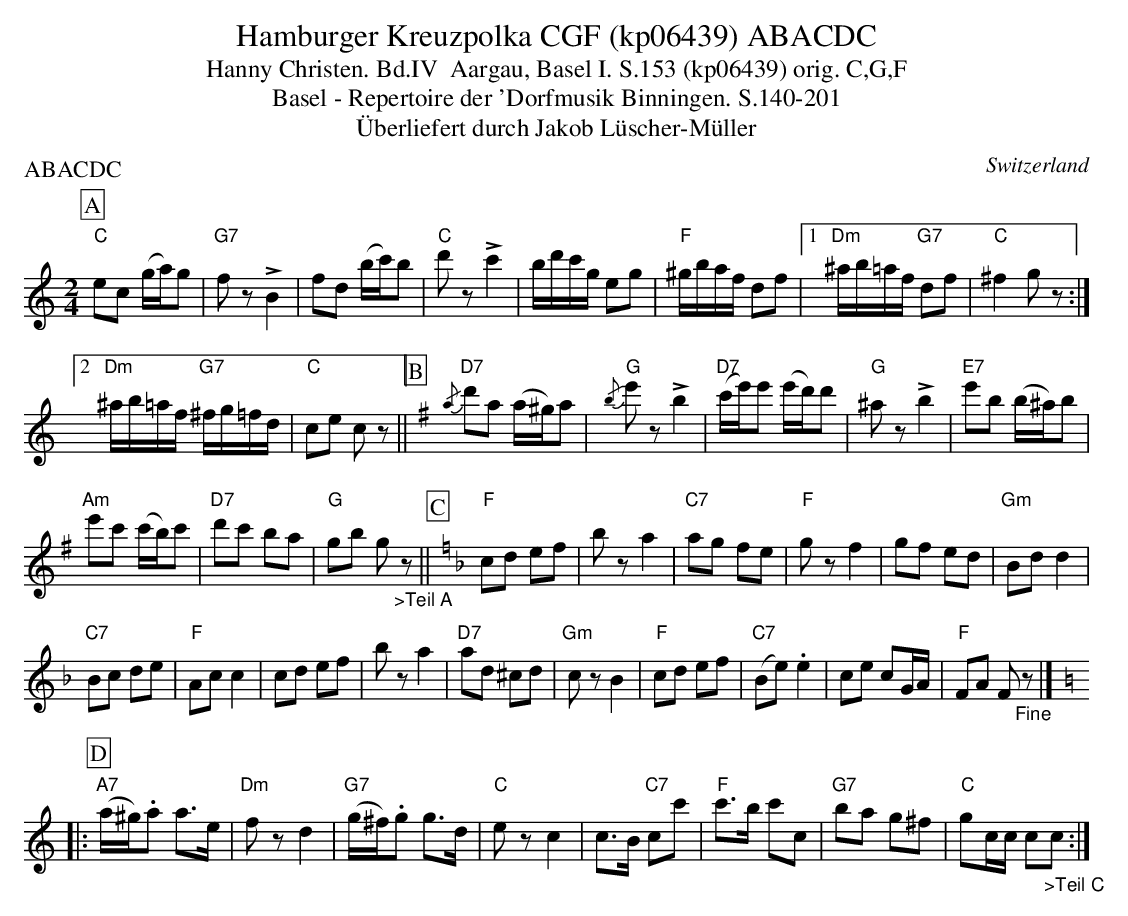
X:1
T:Hamburger Kreuzpolka CGF (kp06439) ABACDC
T:Hanny Christen. Bd.IV  Aargau, Basel I. S.153 (kp06439) orig. C,G,F
T: Basel - Repertoire der 'Dorfmusik Binningen. S.140-201
T:Überliefert durch Jakob Lüscher-Müller
P:ABACDC
M:2/4
L:1/8
O:Switzerland
K:C major
[P:A] "C"ec (g/a/)g | "G7"fz!>!B2 | fd (b/c'/)b | "C"d'z!>!c'2 | b/d'/c'/g/ eg | "F"^g/b/a/f/ df |1 "Dm"^a/b/=a/f/ "G7"df | "C"^f2gz :|2
"Dm"^a/b/=a/f/ "G7"^f/g/=f/d/ | "C"ce cz || [P:B] [K:G] "D7"{/a}d'a (a/^g/)a | "G"{/b}e'z!>!b2 | "D7"(c'/e'/)e' (e'/d'/)d' | "G"^az!>!b2 | "E7"e'b (b/^a/)b |
"Am"e'c' (c'/b/)c' | "D7"d'c' ba | "G"gb g"_>Teil A"z || [P:C] [K:F] "F"cd ef | bza2 | "C7"ag fe | "F"gzf2 | gf ed | "Gm"Bdd2 |
"C7"Bc de | "F"Acc2 | cd ef | bza2 | "D7"ad ^cd | "Gm"czB2 | "F"cd ef | ("C7"Be).e2 | ce cG/A/ | "_""F"FA F"_Fine"z |] [P:D] [K:C]
|: "A7"(a/^g/).a a>e | "Dm"fzd2 | "G7"(g/^f/).g g>d | "C"ezc2 | c>B "C7"cc' | "F"c'>b c'c | "G7"ba g^f | "C"gc/c/ c"_>Teil C"c :|
